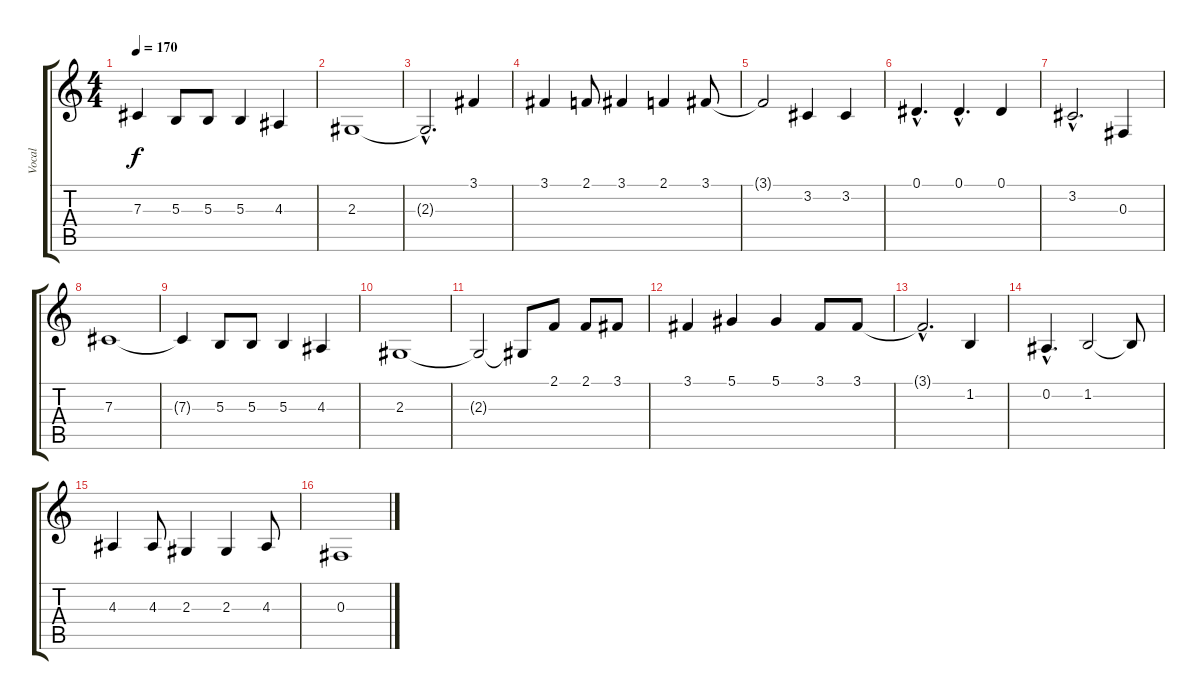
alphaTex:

\track ("Vocal" "Vocal") {instrument violin}
\staff {score tabs}
\tuning (Eb4 Bb3 Gb3 Db3 Ab2 Eb2) {hide}
\ts (4 4)
\tempo 170
\clef g2
\ks c
7.3{t}.4{dy f} 5.3.8 5.3.8 5.3.4 4.3.4 |
2.3.1 |
2.3{hac t}.2{d} 3.1.4 |
3.1.4 2.1.8 3.1.4 2.1.4 3.1.8 |
3.1{t}.2 3.2.4 3.2.4 |
0.1{hac}.4{d} 0.1{hac}.4{d} 0.1.4 |
3.2{hac}.2{d} 0.3.4 |
7.3.1 |
7.3{t}.4 5.3.8 5.3.8 5.3.4 4.3.4 |
2.3.1 |
2.3{t}.2 2.3{t}.8 2.1.8 2.1.8 3.1.8 |
3.1.4 5.1.4 5.1.4 3.1.8 3.1.8 |
3.1{hac t}.2{d} 1.2.4 |
0.2{hac}.4{d} 1.2.2 1.2{t}.8 |
4.3.4 4.3.8 2.3.4 2.3.4 4.3.8 |
0.3.1
